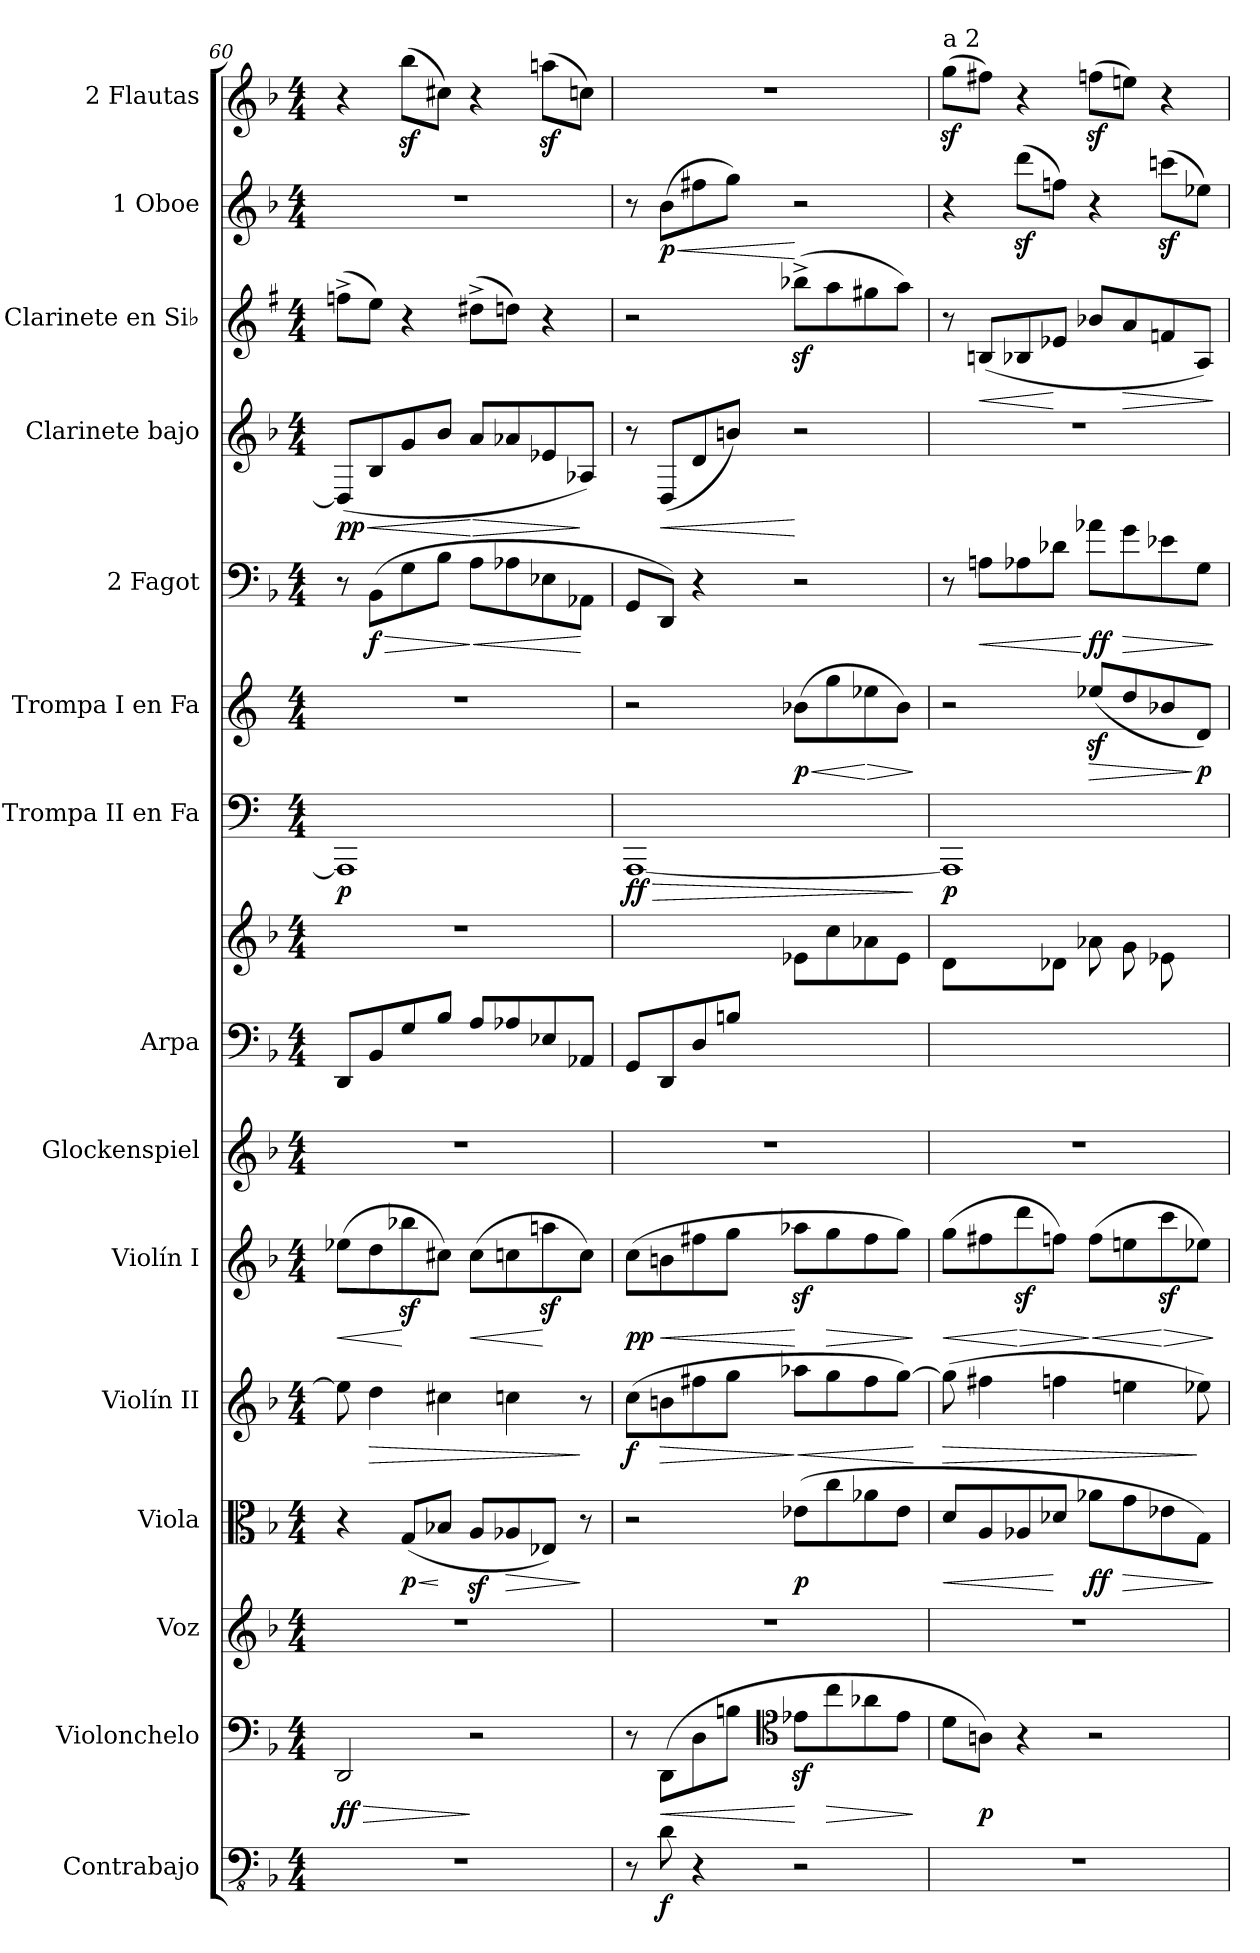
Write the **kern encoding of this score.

**kern	**dynam	**kern	**dynam	**kern	**kern	**dynam	**kern	**dynam	**kern	**dynam	**kern	**kern	**kern	**kern	**dynam	**kern	**dynam	**kern	**dynam	**kern	**dynam	**kern	**dynam	**kern	**dynam	**kern
*part15	*part15	*part14	*part14	*part13	*part12	*part12	*part11	*part11	*part10	*part10	*part9	*part8	*part8	*part7	*part7	*part6	*part6	*part5	*part5	*part4	*part4	*part3	*part3	*part2	*part2	*part1
*staff16	*staff16	*staff15	*staff15	*staff14	*staff13	*staff13	*staff12	*staff12	*staff11	*staff11	*staff10	*staff9	*staff8	*staff7	*staff7	*staff6	*staff6	*staff5	*staff5	*staff4	*staff4	*staff3	*staff3	*staff2	*staff2	*staff1
*I"Contrabajo	*	*I"Violonchelo	*	*I"Voz	*I"Viola	*	*I"Violín II	*	*I"Violín I	*	*I"Glockenspiel	*I"Arpa	*	*I"Trompa II en Fa	*	*I"Trompa I en Fa	*	*I"2 Fagot	*	*I"Clarinete bajo	*	*I"2 Clarinete en Si♭	*	*I"1 Oboe	*	*I"2 Flautas
*I'Cb.	*	*I'Vc.	*	*I'Vo.	*I'Vla.	*	*I'Vln.I	*	*I'Vln.I	*	*I'Glk.	*I'Arp.	*	*I'Trmp.II	*	*I'Trmp.I	*	*I'Fag.	*	*I'Cl.B.	*	*I'Cl.Si♭	*	*I'Ob.	*	*I'Fl.
*clefFv4	*	*clefF4	*	*clefG2	*clefC3	*	*clefG2	*	*clefG2	*	*clefG2	*clefF4	*clefG2	*clefF4	*	*clefG2	*	*clefF4	*	*clefG2	*	*clefG2	*	*clefG2	*	*clefG2
*ITrd7c12	*	*	*	*	*	*	*	*	*	*	*ITrd-14c-24	*	*	*ITrd4c7	*	*ITrd4c7	*	*	*	*ITrd8c14	*	*ITrd1c2	*	*	*	*
*k[b-]	*	*k[b-]	*	*k[b-]	*k[b-]	*	*k[b-]	*	*k[b-]	*	*k[b-]	*k[b-]	*k[b-]	*k[b-]	*	*k[b-]	*	*k[b-]	*	*k[b-]	*	*k[b-]	*	*k[b-]	*	*k[b-]
*M4/4	*	*M4/4	*	*M4/4	*M4/4	*	*M4/4	*	*M4/4	*	*M4/4	*M4/4	*M4/4	*M4/4	*	*M4/4	*	*M4/4	*	*M4/4	*	*M4/4	*	*M4/4	*	*M4/4
=60	=60	=60	=60	=60	=60	=60	=60	=60	=60	=60	=60	=60	=60	=60	=60	=60	=60	=60	=60	=60	=60	=60	=60	=60	=60	=60
!	!	!	!LO:HP:b	!	!	!	!	!	!	!LO:HP:b	!	!	!	!	!	!	!	!	!	!	!LO:HP:b	!	!	!	!	!
!	!	!	!LO:DY:n=1:b	!	!	!	!	!	!	!	!	!	!	!	!LO:DY:b	!	!	!	!	!	!LO:DY:n=1:b	!	!	!	!	!
1r	.	2DD/	> ff	1r	4r	.	8ee-\]	.	(8ee-X\L	<	1r	8DD/L	1r	1DDD]	p	1r	.	8r	.	(8DD/L]	< pp	(8ee-X^\L	.	1r	.	4r
!	!	!	!	!	!	!	!	!LO:HP:b	!	!	!	!	!	!	!	!	!	!	!LO:HP:b	!	!	!	!	!	!	!
!	!	!	!	!	!	!	!	!	!	!	!	!	!	!	!	!	!	!	!LO:DY:n=1:b	!	!	!	!	!	!	!
.	.	.	.	.	.	.	4dd\	>	8dd\	.	.	8BB-/	.	.	.	.	.	(8BB-\L	> f	8BB-/	.	8dd\J)	.	.	.	.
!	!	!	!	!	!	!LO:HP:b	!	!	!	!	!	!	!	!	!	!	!	!	!	!	!	!	!	!	!	!
!	!	!	!	!	!	!LO:DY:n=1:b	!	!	!	!	!	!	!	!	!	!	!	!	!	!	!	!	!	!	!	!
.	.	.	.	.	(8G/L	< p	.	.	8bb-Xz<\	[	.	8G/	.	.	.	.	.	8G\	.	8G/	.	4r	.	.	.	(8bb-z<\L
.	.	.	.	.	8B-X/J	[	4cc#X\	.	8cc#X\J)	.	.	8B-/J	.	.	.	.	.	8B-\J	.	8B-/J	.	.	.	.	.	8cc#X\J)
!	!	!	!	!	!	!	!	!	!	!LO:HP:b	!	!	!	!	!	!	!	!	!LO:HP:n=1:b	!	!LO:HP:n=1:b	!	!	!	!	!
.	.	2r	]	.	8Az</L	.	.	.	(8cc#\L	<	.	8A/L	.	.	.	.	.	8A\L	] <	8A/L	[ >	(8cc#X^\L	.	.	.	4r
!	!	!	!	!	!	!LO:HP:b	!	!	!	!	!	!	!	!	!	!	!	!	!	!	!	!	!	!	!	!
.	.	.	.	.	8A-X/	>	4ccn\	.	8ccn\	.	.	8A-X/	.	.	.	.	.	8A-X\	.	8A-X/	.	8ccn\J)	.	.	.	.
.	.	.	.	.	8E-X/J)	.	.	.	8aanz<\	[	.	8E-X/	.	.	.	.	.	8E-X\	.	8E-X/	.	4r	.	.	.	(8aanz<\L
.	.	.	.	.	8r	]	8r	]	8cc\J)	.	.	8AA-X/J	.	.	.	.	.	8AA-X\J	[	8AA-X/J)	]	.	.	.	.	8ccn\J)
=61	=61	=61	=61	=61	=61	=61	=61	=61	=61	=61	=61	=61	=61	=61	=61	=61	=61	=61	=61	=61	=61	=61	=61	=61	=61	=61
*	*	*	*	*	*	*	*	*	*	*	*	*	*^	*	*	*	*	*	*	*	*	*	*	*	*	*
!	!	!	!	!	!	!	!	!LO:DY:b	!	!LO:DY:b	!	!	!	!	!	!LO:HP:b	!	!	!	!	!	!	!	!	!	!	!
!	!	!	!	!	!	!	!	!	!	!	!	!	!	!	!	!LO:DY:n=1:b	!	!	!	!	!	!	!	!	!	!	!
8r	.	8r	.	1r	2r	.	(8cc\L	f	(8cc\L	pp	1r	8GG/L	1ryy	2ryy	[1DDD	> ff	2r	.	8GG/L	.	8r	.	2r	.	8r	.	1r
!	!LO:DY:b	!	!LO:HP:b	!	!	!	!	!LO:HP:b	!	!LO:HP:b	!	!	!	!	!	!	!	!	!	!	!	!LO:HP:b	!	!	!	!LO:HP:b	!
!	!	!	!	!	!	!	!	!	!	!	!	!	!	!	!	!	!	!	!	!	!	!	!	!	!	!LO:DY:n=1:b	!
8DD\	f	(8DD\L	<	.	.	.	8bn\	>	8bn\	<	.	8DD/	.	.	.	.	.	.	8DD/J)	.	(8DD/L	<	.	.	(8b-\L	< p	.
4r	.	8D\	.	.	.	.	8ff#X\	.	8ff#X\	.	.	8D/	.	.	.	.	.	.	4r	.	8D/	.	.	.	8ff#X\	.	.
.	.	8Bn\J	.	.	.	.	8gg\J	.	8gg\J	.	.	8Bn/J	.	.	.	.	.	.	.	.	8Bn/J)	.	.	.	8gg\J)	.	.
*	*	*clefC4	*	*	*	*	*	*	*	*	*	*	*	*	*	*	*	*	*	*	*	*	*	*	*	*	*
!	!	!	!	!	!	!LO:DY:b	!	!LO:HP:n=1:b	!	!	!	!	!	!	!	!	!	!LO:HP:b	!	!	!	!	!	!	!	!	!
!	!	!	!	!	!	!	!	!	!	!	!	!	!	!	!	!	!	!LO:DY:n=1:b	!	!	!	!	!	!	!	!	!
2r	.	8e-Xz<\L	[	.	(8e-X\L	p	8aa-X\L	] <	8aa-Xz<\L	[	.	2ryy	.	8e-X\L	.	.	(8e-X\L	< p	2r	.	2r	[	(8aa-Xz<^\L	.	2r	[	.
!	!	!	!LO:HP:b	!	!	!	!	!	!	!LO:HP:b	!	!	!	!	!	!	!	!	!	!	!	!	!	!	!	!	!
.	.	8cc\	>	.	8cc\	.	8gg\	.	8gg\	>	.	.	.	8cc\	.	.	8cc\	.	.	.	.	.	8gg\	.	.	.	.
!	!	!	!	!	!	!	!	!	!	!	!	!	!	!	!	!	!	!LO:HP:n=1:b	!	!	!	!	!	!	!	!	!
.	.	8a-X\	.	.	8a-X\	.	8ff#\	.	8ff#\	.	.	.	.	8a-X\	.	.	8a-X\	[ >	.	.	.	.	8ff#X\	.	.	.	.
.	.	8e-\J	.	.	8e-\J	.	[8gg\J)	.	8gg\J)	.	.	.	.	8e-\J	.	.	8e-\J)	.	.	.	.	.	8gg\J)	.	.	.	.
*	*	*	*	*	*	*	*	*	*	*	*	*	*v	*v	*	*	*	*	*	*	*	*	*	*	*	*	*
.	.	.	]	.	.	.	.	[	.	]	.	.	.	.	]	.	]	.	.	.	.	.	.	.	.	.
=62	=62	=62	=62	=62	=62	=62	=62	=62	=62	=62	=62	=62	=62	=62	=62	=62	=62	=62	=62	=62	=62	=62	=62	=62	=62	=62
!	!	!	!	!	!	!	!	!	!	!	!	!	!	!	!	!	!	!	!	!	!	!	!	!	!	!LO:TX:a:t=a 2
!	!	!	!	!	!	!LO:HP:b	!	!LO:HP:b	!	!LO:HP:b	!	!	!	!	!LO:DY:b	!	!	!	!	!	!	!	!	!	!	!
*	*	*	*	*	*	*	*	*	*	*	*	*^	*	*	*	*	*	*	*	*	*	*	*	*	*	*
1r	.	8d\L	.	1r	8d/L	<	(8gg\]	>	(8gg\L	<	1r	8ryy	1ryy	8d\L	1DDD]	p	2r	.	8r	.	1r	.	8r	.	4r	.	(8ggz<\L
!	!	!	!LO:DY:b	!	!	!	!	!	!	!	!	!	!	!	!	!	!	!	!	!LO:HP:b	!	!	!	!LO:HP:b	!	!	!
.	.	8An\J)	p	.	8A/	.	4ff#X\	.	8ff#X\	.	.	8An/	.	4ryy	.	.	.	.	8An\L	<	.	.	(>8An/L	<	.	.	8ff#X\J)
!	!	!	!	!	!	!	!	!	!	!LO:HP:n=1:b	!	!	!	!	!	!	!	!	!	!	!	!	!	!	!	!	!
.	.	4r	.	.	8A-X/	.	.	.	8dddz<\	[ >	.	8A-X/	.	.	.	.	.	.	8A-X\	.	.	.	8A-X/	.	(8dddz<\L	.	4r
.	.	.	.	.	8d-X/J	[	4ffn\	.	8ffn\J)	.	.	2ryy	.	8d-X\J	.	.	.	.	8d-X\J	.	.	.	8d-X/J	[	8ffn\J)	.	.
!	!	!	!	!	!	!LO:DY:b	!	!	!	!LO:HP:n=1:b	!	!	!	!	!	!	!	!LO:HP:b	!	!LO:DY:n=1:b	!	!	!	!LO:DY:b	!	!	!
.	.	2r	.	.	8a-X\L	ff	.	.	(8ff\L	] <	.	.	.	8a-X\L	.	.	(8a-Xz</L	>	8a-X\L	[ ff	.	.	8a-X/L	other-dynamics	4r	.	(8ffnz<\L
!	!	!	!	!	!	!LO:HP:b	!	!	!	!	!	!	!	!	!	!	!	!	!	!LO:HP:b	!	!	!	!LO:HP:b	!	!	!
.	.	.	.	.	8g\	>	4een\	.	8een\	.	.	.	.	8g\	.	.	8g/	.	8g\	>	.	.	8g/	>	.	.	8een\J)
!	!	!	!	!	!	!	!	!	!	!LO:HP:n=1:b	!	!	!	!	!	!	!	!	!	!	!	!	!	!	!	!	!
.	.	.	.	.	8e-X\	.	.	.	8cccz<\	[ >	.	.	.	8e-X\	.	.	8e-X/	.	8e-X\	.	.	.	8e-X/	.	(8cccnz<\L	.	4r
!	!	!	!	!	!	!	!	!	!	!	!	!	!	!	!	!	!	!LO:DY:n=1:b	!	!	!	!	!	!	!	!	!
.	.	.	.	.	8G\J)	.	8ee-X\)	]	8ee-X\J)	.	.	8G/J	.	8ryy	.	.	8G/J)	] p	8G\J	.	.	.	8G/J)	.	8ee-X\J)	.	.
*	*	*	*	*	*	*	*	*	*	*	*	*v	*v	*	*	*	*	*	*	*	*	*	*	*	*	*	*
.	.	.	.	.	.	]	.	.	.	]	.	.	.	.	.	.	.	.	]	.	.	.	]	.	.	.
=	=	=	=	=	=	=	=	=	=	=	=	=	=	=	=	=	=	=	=	=	=	=	=	=	=	=
*-	*-	*-	*-	*-	*-	*-	*-	*-	*-	*-	*-	*-	*-	*-	*-	*-	*-	*-	*-	*-	*-	*-	*-	*-	*-	*-
